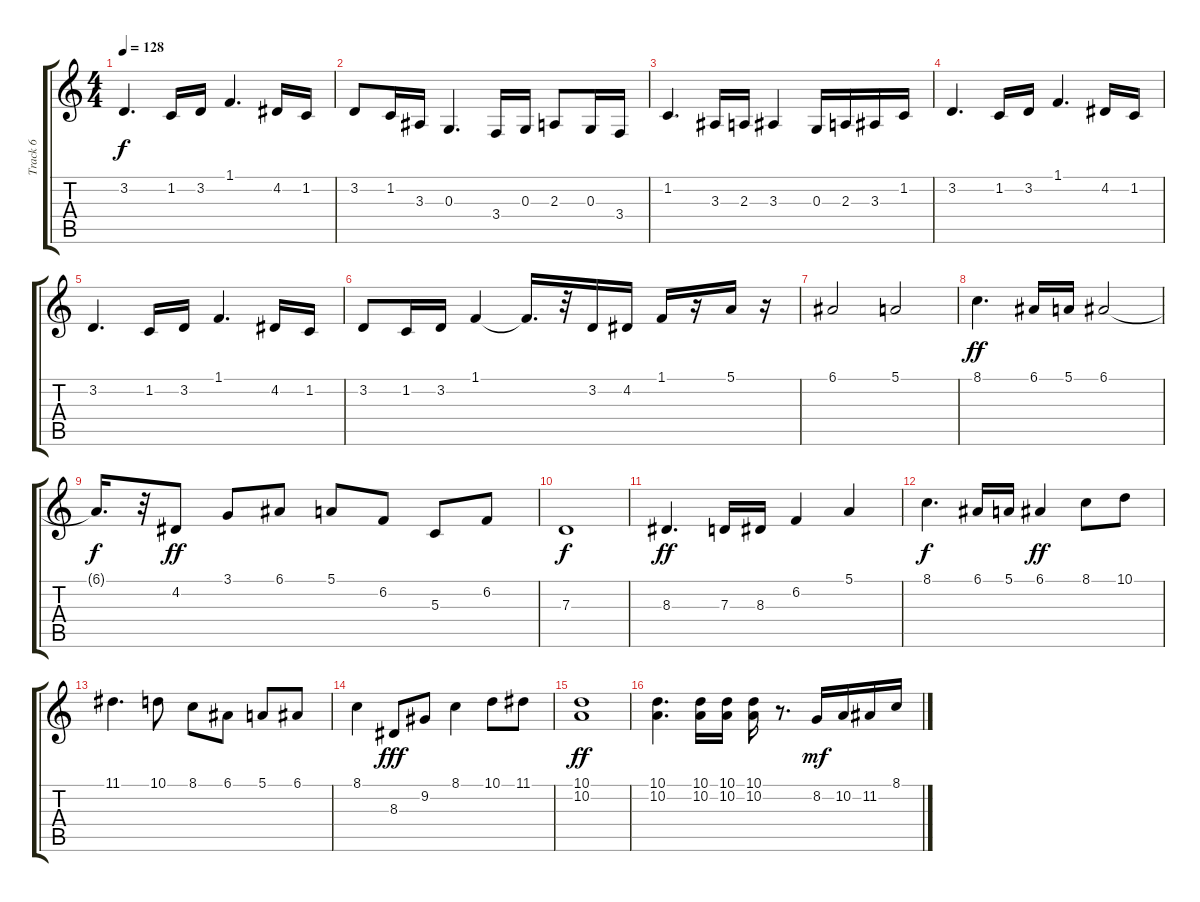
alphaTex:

\track ("Track 6" "Track 6") {instrument altosax}
\staff {score tabs}
\tuning (E4 B3 G3 D3 A2 E2) {hide}
\ts (4 4)
\tempo 128
\clef g2
\ks c
3.2.4{d dy f} 1.2.16 3.2.16 1.1.4{d} 4.2.16 1.2.16 |
3.2.8 1.2.16 3.3.16 0.3.4{d} 3.4.16 0.3.16 2.3.8 0.3.16 3.4.16 |
1.2.4{d} 3.3.16 2.3.16 3.3.4 0.3.16 2.3.16 3.3.16 1.2.16 |
3.2.4{d} 1.2.16 3.2.16 1.1.4{d} 4.2.16 1.2.16 |
3.2.4{d} 1.2.16 3.2.16 1.1.4{d} 4.2.16 1.2.16 |
3.2.8 1.2.16 3.2.16 1.1.4 1.1{t}.16{d} r.32 3.2.16 4.2.16 1.1.16 r.16 5.1.16 r.16 |
6.1.2 5.1.2 |
8.1.4{d dy ff} 6.1.16 5.1.16 6.1.2 |
6.1{t}.16{d dy f} r.32 4.2.8{dy ff} 3.1.8 6.1.8 5.1.8 6.2.8 5.3.8 6.2.8 |
7.3.1{dy f} |
8.3.4{d dy ff} 7.3.16 8.3.16 6.2.4 5.1.4 |
8.1.4{d dy f} 6.1.16 5.1.16 6.1.4{dy ff} 8.1.8 10.1.8 |
11.1.4{d} 10.1.8 8.1.8 6.1.8 5.1.8 6.1.8 |
8.1.4 8.3.8{dy fff} 9.2.8 8.1.4 10.1.8 11.1.8 |
(10.1 10.2).1{dy ff} |
(10.1 10.2).4{d} (10.1 10.2).16 (10.1 10.2).16 (10.1 10.2).16 r.8{d} 8.2.16{dy mf} 10.2.16 11.2.16 8.1.16
